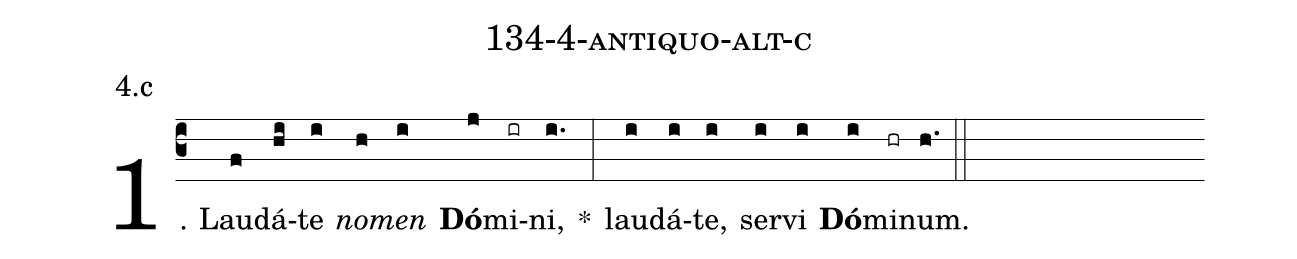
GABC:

name: 134-4-antiquo-alt-c;
annotation: 4.c;
%%
(c3)1. Lau(f)dá(hi)te(i) <i>no</i>(h)<i>men</i>(i) <b>Dó</b>(j)mi(ir)ni,(i.) *(:) lau(i)dá(i)te,(i) ser(i)vi(i) <b>Dó</b>(i)mi(hr)num.(h.) (::)
